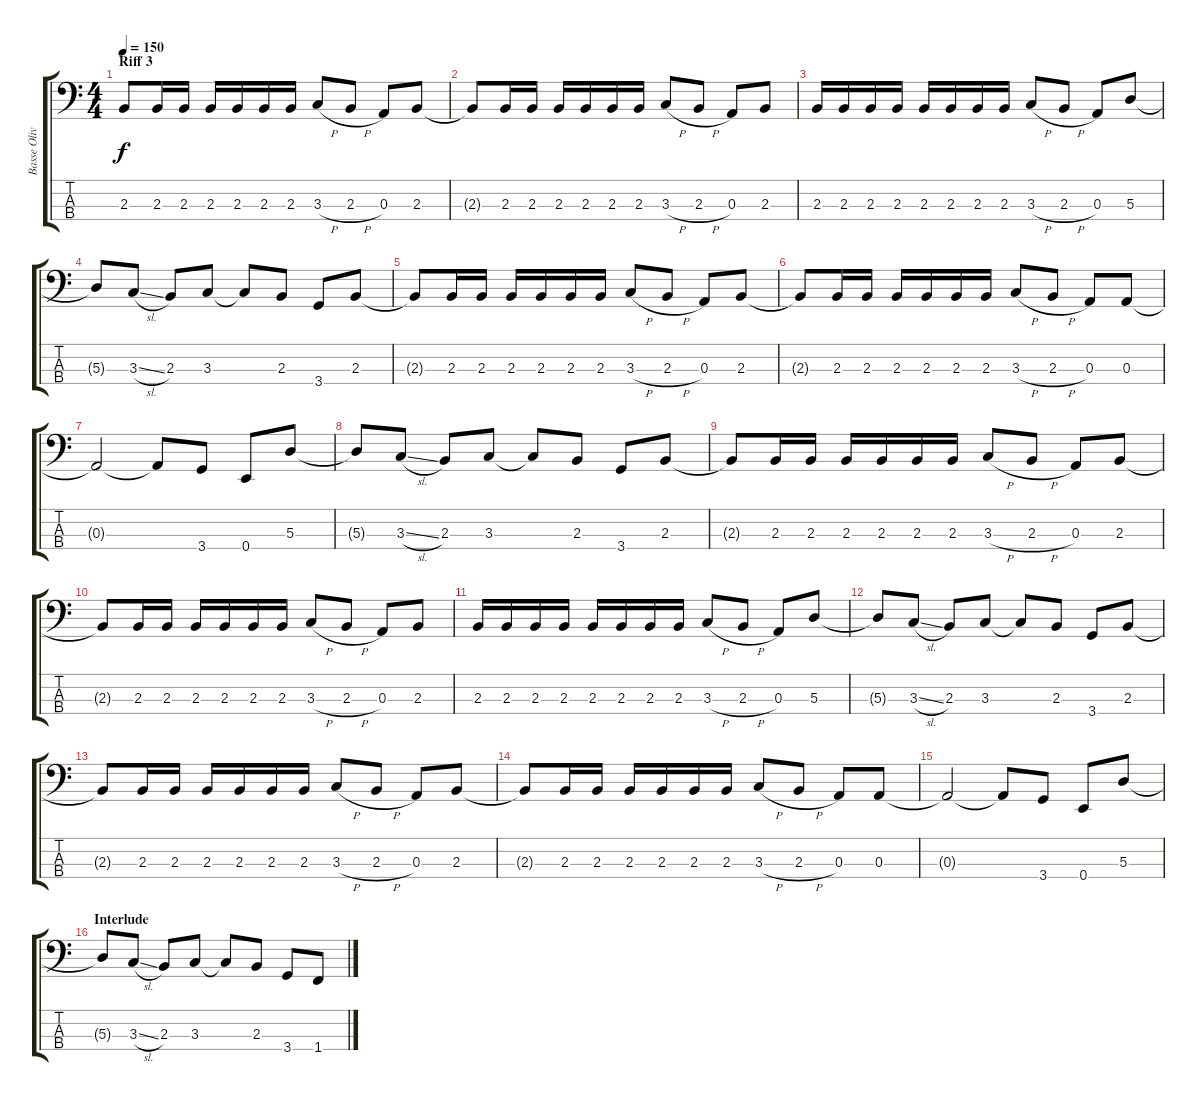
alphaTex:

\track ("Basse Oliv" "Basse Oliv") {instrument electricbassfinger}
\staff {score tabs}
\tuning (G2 D2 A1 E1) {hide}
\ts (4 4)
\section ("" "Riff 3")
\tempo 150
\clef f4
\ks c
2.3.8{dy f} 2.3.16 2.3.16 2.3.16 2.3.16 2.3.16 2.3.16 3.3{h}.8 2.3{h}.8 0.3.8 2.3.8 |
2.3{t}.8 2.3.16 2.3.16 2.3.16 2.3.16 2.3.16 2.3.16 3.3{h}.8 2.3{h}.8 0.3.8 2.3.8 |
2.3.16 2.3.16 2.3.16 2.3.16 2.3.16 2.3.16 2.3.16 2.3.16 3.3{h}.8 2.3{h}.8 0.3.8 5.3.8 |
5.3{t}.8 3.3{sl}.8 2.3.8 3.3.8 3.3{t}.8 2.3.8 3.4.8 2.3.8 |
2.3{t}.8 2.3.16 2.3.16 2.3.16 2.3.16 2.3.16 2.3.16 3.3{h}.8 2.3{h}.8 0.3.8 2.3.8 |
2.3{t}.8 2.3.16 2.3.16 2.3.16 2.3.16 2.3.16 2.3.16 3.3{h}.8 2.3{h}.8 0.3.8 0.3.8 |
0.3{t}.2 0.3{t}.8 3.4.8 0.4.8 5.3.8 |
5.3{t}.8 3.3{sl}.8 2.3.8 3.3.8 3.3{t}.8 2.3.8 3.4.8 2.3.8 |
2.3{t}.8 2.3.16 2.3.16 2.3.16 2.3.16 2.3.16 2.3.16 3.3{h}.8 2.3{h}.8 0.3.8 2.3.8 |
2.3{t}.8 2.3.16 2.3.16 2.3.16 2.3.16 2.3.16 2.3.16 3.3{h}.8 2.3{h}.8 0.3.8 2.3.8 |
2.3.16 2.3.16 2.3.16 2.3.16 2.3.16 2.3.16 2.3.16 2.3.16 3.3{h}.8 2.3{h}.8 0.3.8 5.3.8 |
5.3{t}.8 3.3{sl}.8 2.3.8 3.3.8 3.3{t}.8 2.3.8 3.4.8 2.3.8 |
2.3{t}.8 2.3.16 2.3.16 2.3.16 2.3.16 2.3.16 2.3.16 3.3{h}.8 2.3{h}.8 0.3.8 2.3.8 |
2.3{t}.8 2.3.16 2.3.16 2.3.16 2.3.16 2.3.16 2.3.16 3.3{h}.8 2.3{h}.8 0.3.8 0.3.8 |
0.3{t}.2 0.3{t}.8 3.4.8 0.4.8 5.3.8 |
\section ("" "Interlude")
5.3{t}.8 3.3{sl}.8 2.3.8 3.3.8 3.3{t}.8 2.3.8 3.4.8 1.4.8
